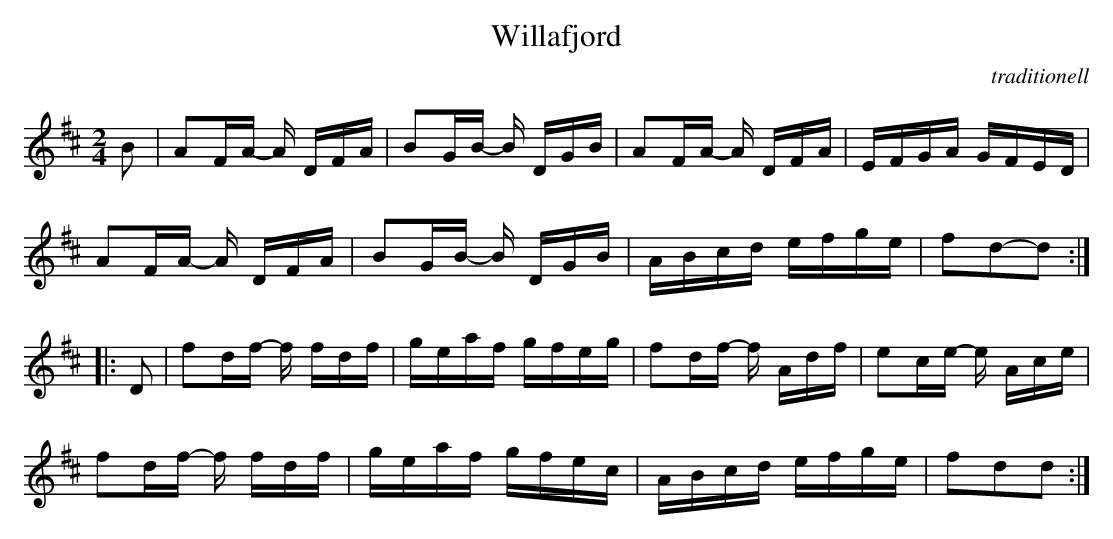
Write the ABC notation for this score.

X:1
T:Willafjord
C:traditionell
M:2/4
L:1/16
K:D
B2|A2FA- A DFA|B2GB- B DGB|A2FA- A DFA|EFGA GFED|
A2FA- A DFA|B2GB- B DGB|ABcd efge|f2d2-d2:|
|:D2|f2df- f fdf|geaf gfeg|f2df- f Adf|e2ce- e Ace|
f2df- f fdf|geaf gfec|ABcd efge|f2d2d2:|
